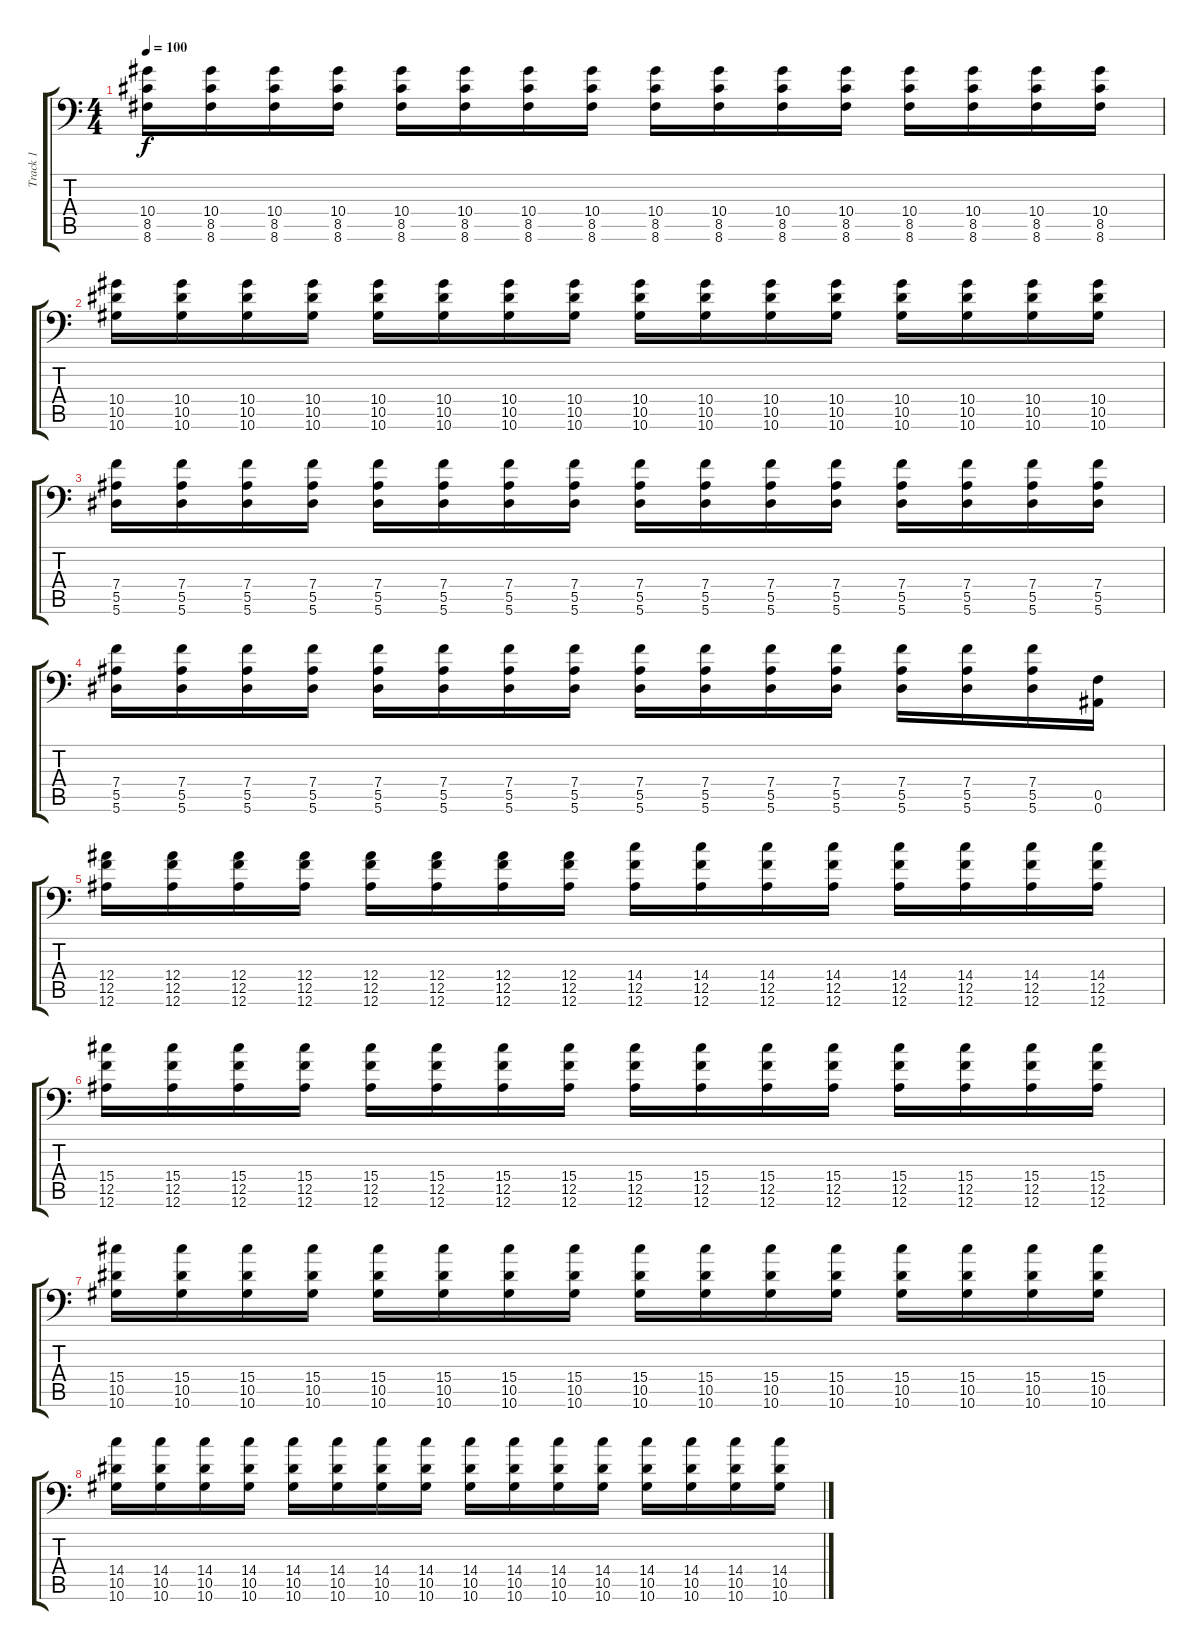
\track ("Track 1" "Track 1") {instrument distortionguitar}
\staff {score tabs}
\tuning (C4 G3 Eb3 Bb2 F2 Bb1) {hide}
\ts (4 4)
\tempo 100
\clef f4
\ks c
(10.4 8.5 8.6).16{dy f} (10.4 8.5 8.6).16 (10.4 8.5 8.6).16 (10.4 8.5 8.6).16 (10.4 8.5 8.6).16 (10.4 8.5 8.6).16 (10.4 8.5 8.6).16 (10.4 8.5 8.6).16 (10.4 8.5 8.6).16 (10.4 8.5 8.6).16 (10.4 8.5 8.6).16 (10.4 8.5 8.6).16 (10.4 8.5 8.6).16 (10.4 8.5 8.6).16 (10.4 8.5 8.6).16 (10.4 8.5 8.6).16 |
(10.4 10.5 10.6).16 (10.4 10.5 10.6).16 (10.4 10.5 10.6).16 (10.4 10.5 10.6).16 (10.4 10.5 10.6).16 (10.4 10.5 10.6).16 (10.4 10.5 10.6).16 (10.4 10.5 10.6).16 (10.4 10.5 10.6).16 (10.4 10.5 10.6).16 (10.4 10.5 10.6).16 (10.4 10.5 10.6).16 (10.4 10.5 10.6).16 (10.4 10.5 10.6).16 (10.4 10.5 10.6).16 (10.4 10.5 10.6).16 |
(7.4 5.5 5.6).16 (7.4 5.5 5.6).16 (7.4 5.5 5.6).16 (7.4 5.5 5.6).16 (7.4 5.5 5.6).16 (7.4 5.5 5.6).16 (7.4 5.5 5.6).16 (7.4 5.5 5.6).16 (7.4 5.5 5.6).16 (7.4 5.5 5.6).16 (7.4 5.5 5.6).16 (7.4 5.5 5.6).16 (7.4 5.5 5.6).16 (7.4 5.5 5.6).16 (7.4 5.5 5.6).16 (7.4 5.5 5.6).16 |
(7.4 5.5 5.6).16 (7.4 5.5 5.6).16 (7.4 5.5 5.6).16 (7.4 5.5 5.6).16 (7.4 5.5 5.6).16 (7.4 5.5 5.6).16 (7.4 5.5 5.6).16 (7.4 5.5 5.6).16 (7.4 5.5 5.6).16 (7.4 5.5 5.6).16 (7.4 5.5 5.6).16 (7.4 5.5 5.6).16 (7.4 5.5 5.6).16 (7.4 5.5 5.6).16 (7.4 5.5 5.6).16 (0.5 0.6).16 |
(12.4 12.5 12.6).16 (12.4 12.5 12.6).16 (12.4 12.5 12.6).16 (12.4 12.5 12.6).16 (12.4 12.5 12.6).16 (12.4 12.5 12.6).16 (12.4 12.5 12.6).16 (12.4 12.5 12.6).16 (14.4 12.5 12.6).16 (14.4 12.5 12.6).16 (14.4 12.5 12.6).16 (14.4 12.5 12.6).16 (14.4 12.5 12.6).16 (14.4 12.5 12.6).16 (14.4 12.5 12.6).16 (14.4 12.5 12.6).16 |
(15.4 12.5 12.6).16 (15.4 12.5 12.6).16 (15.4 12.5 12.6).16 (15.4 12.5 12.6).16 (15.4 12.5 12.6).16 (15.4 12.5 12.6).16 (15.4 12.5 12.6).16 (15.4 12.5 12.6).16 (15.4 12.5 12.6).16 (15.4 12.5 12.6).16 (15.4 12.5 12.6).16 (15.4 12.5 12.6).16 (15.4 12.5 12.6).16 (15.4 12.5 12.6).16 (15.4 12.5 12.6).16 (15.4 12.5 12.6).16 |
(15.4 10.5 10.6).16 (15.4 10.5 10.6).16 (15.4 10.5 10.6).16 (15.4 10.5 10.6).16 (15.4 10.5 10.6).16 (15.4 10.5 10.6).16 (15.4 10.5 10.6).16 (15.4 10.5 10.6).16 (15.4 10.5 10.6).16 (15.4 10.5 10.6).16 (15.4 10.5 10.6).16 (15.4 10.5 10.6).16 (15.4 10.5 10.6).16 (15.4 10.5 10.6).16 (15.4 10.5 10.6).16 (15.4 10.5 10.6).16 |
(14.4 10.5 10.6).16 (14.4 10.5 10.6).16 (14.4 10.5 10.6).16 (14.4 10.5 10.6).16 (14.4 10.5 10.6).16 (14.4 10.5 10.6).16 (14.4 10.5 10.6).16 (14.4 10.5 10.6).16 (14.4 10.5 10.6).16 (14.4 10.5 10.6).16 (14.4 10.5 10.6).16 (14.4 10.5 10.6).16 (14.4 10.5 10.6).16 (14.4 10.5 10.6).16 (14.4 10.5 10.6).16 (14.4 10.5 10.6).16
